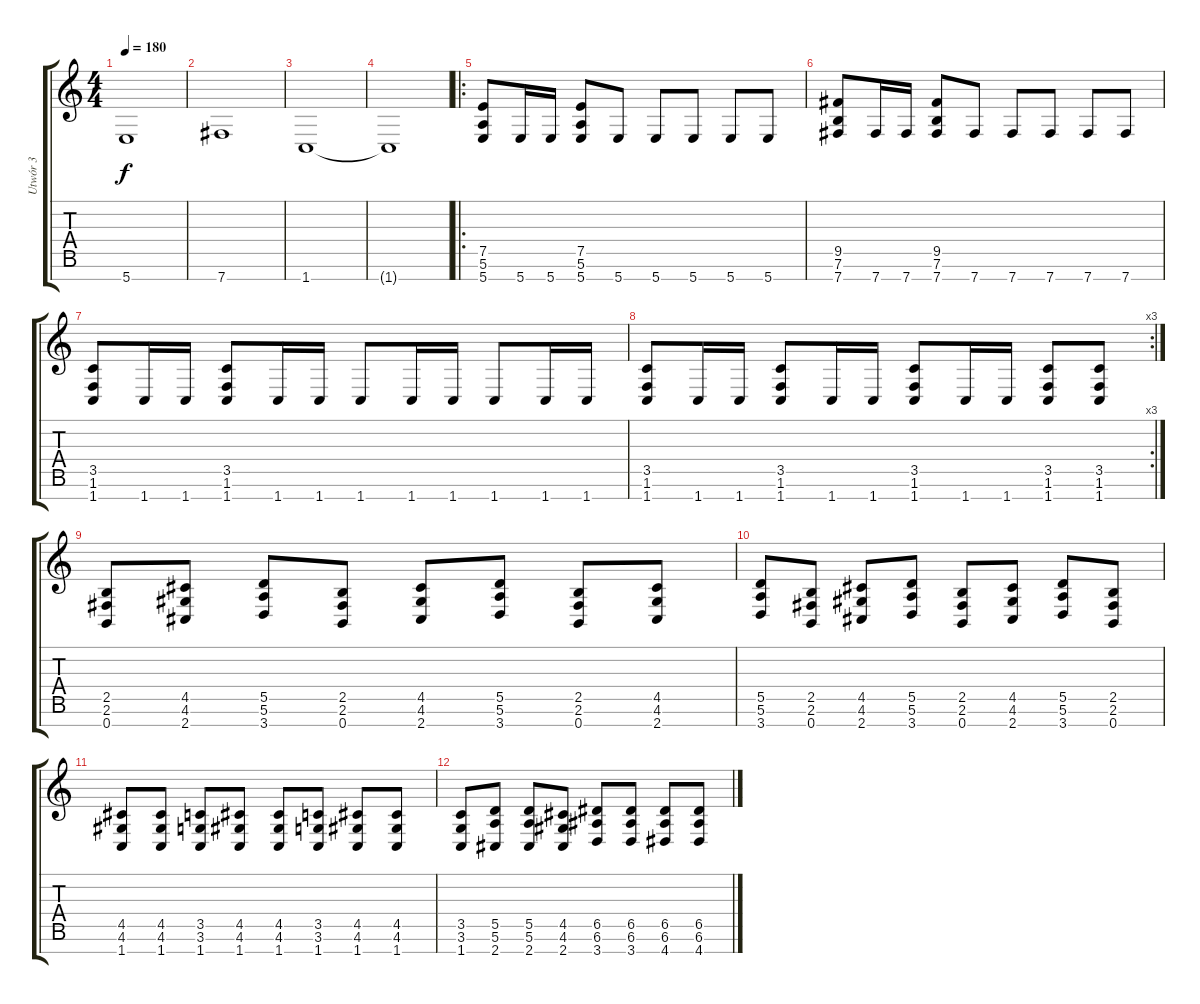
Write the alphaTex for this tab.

\track ("Utwór 3" "Utwór 3") {instrument distortionguitar}
\staff {score tabs}
\tuning (E4 B3 G3 D3 A2 E2 B1) {hide}
\ts (4 4)
\tempo 180
\clef g2
\ks c
5.7.1{dy f} |
7.7.1 |
1.7.1 |
1.7{t}.1 |
\ro
(7.5 5.6 5.7).8{volume 13} 5.7.16 5.7.16 (7.5 5.6 5.7).8 5.7.8 5.7.8 5.7.8 5.7.8 5.7.8 |
(9.5 7.6 7.7).8 7.7.16 7.7.16 (9.5 7.6 7.7).8 7.7.8 7.7.8 7.7.8 7.7.8 7.7.8 |
(3.5 1.6 1.7).8 1.7.16 1.7.16 (3.5 1.6 1.7).8 1.7.16 1.7.16 1.7.8 1.7.16 1.7.16 1.7.8 1.7.16 1.7.16 |
\rc 3
(3.5 1.6 1.7).8 1.7.16 1.7.16 (3.5 1.6 1.7).8 1.7.16 1.7.16 (3.5 1.6 1.7).8 1.7.16 1.7.16 (3.5 1.6 1.7).8 (3.5 1.6 1.7).8 |
(2.5 2.6 0.7).8 (4.5 4.6 2.7).8 (5.5 5.6 3.7).8 (2.5 2.6 0.7).8 (4.5 4.6 2.7).8 (5.5 5.6 3.7).8 (2.5 2.6 0.7).8 (4.5 4.6 2.7).8 |
(5.5 5.6 3.7).8 (2.5 2.6 0.7).8 (4.5 4.6 2.7).8 (5.5 5.6 3.7).8 (2.5 2.6 0.7).8 (4.5 4.6 2.7).8 (5.5 5.6 3.7).8 (2.5 2.6 0.7).8 |
(4.5 4.6 1.7).8 (4.5 4.6 1.7).8 (3.5 3.6 1.7).8 (4.5 4.6 1.7).8 (4.5 4.6 1.7).8 (3.5 3.6 1.7).8 (4.5 4.6 1.7).8 (4.5 4.6 1.7).8 |
(3.5 3.6 1.7).8 (5.5 5.6 2.7).8 (5.5 5.6 2.7).8 (4.5 4.6 2.7).8 (6.5 6.6 3.7).8 (6.5 6.6 3.7).8 (6.5 6.6 4.7).8 (6.5 6.6 4.7).8
